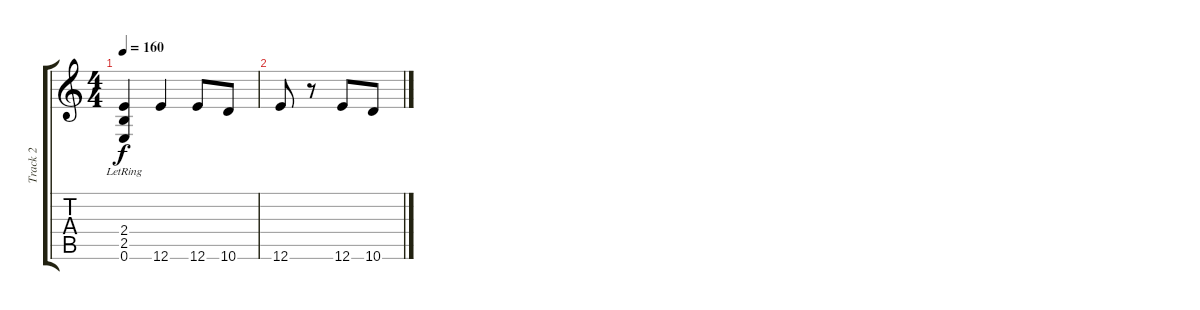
\track ("Track 2" "Track 2") {instrument distortionguitar}
\staff {score tabs}
\tuning (E4 B3 G3 D3 A2 E2) {hide}
\ts (4 4)
\tempo 160
\clef g2
\ks c
(2.4{lr} 2.5{lr} 0.6{lr}).4{dy f} 12.6.4 12.6.8 10.6.8 |
12.6.8 r.8 12.6.8 10.6.8
